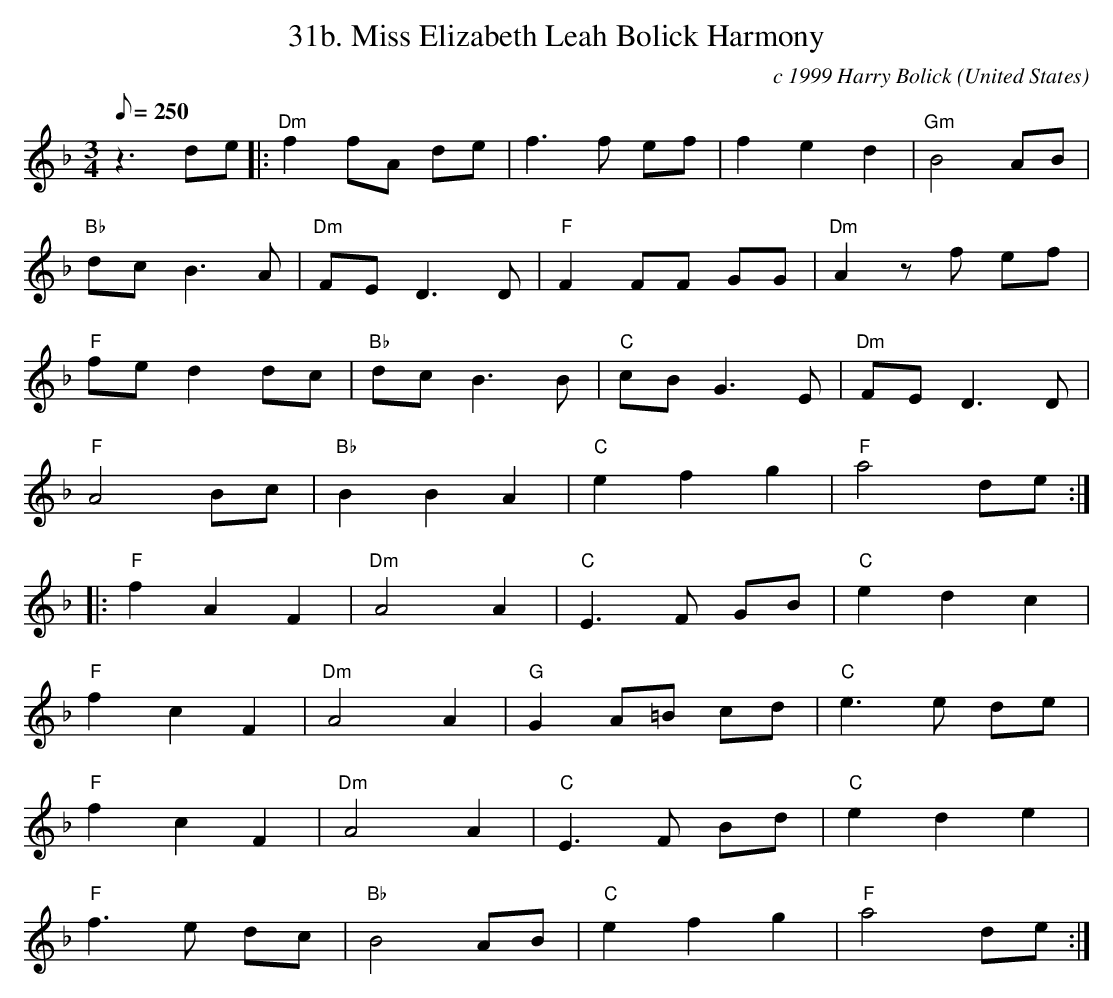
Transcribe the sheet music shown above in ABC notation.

X:1
T:31b. Miss Elizabeth Leah Bolick Harmony
C:c 1999 Harry Bolick
O:United States
M:3/4
L:1/8
Q:250
K:F
z3 de |: "Dm" f2 fA de | f3 f ef | f2 e2 d2 | "Gm" B4 AB |
"Bb" dc B3 A | "Dm" FE D3 D | "F" F2 FF GG | "Dm" A2 z f ef |
"F" fe d2 dc | "Bb" dc B3 B | "C" cB G3 E | "Dm" FE D3 D |
"F" A4 Bc | "Bb" B2 B2 A2 | "C" e2 f2 g2 | "F" a4 de :|
|: "F" f2 A2 F2 | "Dm" A4 A2 | "C" E3 F GB | "C" e2 d2c2 |
 "F" f2 c2 F2 | "Dm" A4 A2 | "G" G2 A=B cd | "C" e3 e de |
 "F" f2 c2 F2 | "Dm" A4 A2 | "C" E3 F Bd | "C" e2 d2 e2 |
 "F" f3 e dc | "Bb" B4 AB | "C" e2f2 g2 | "F" a4 de :|
